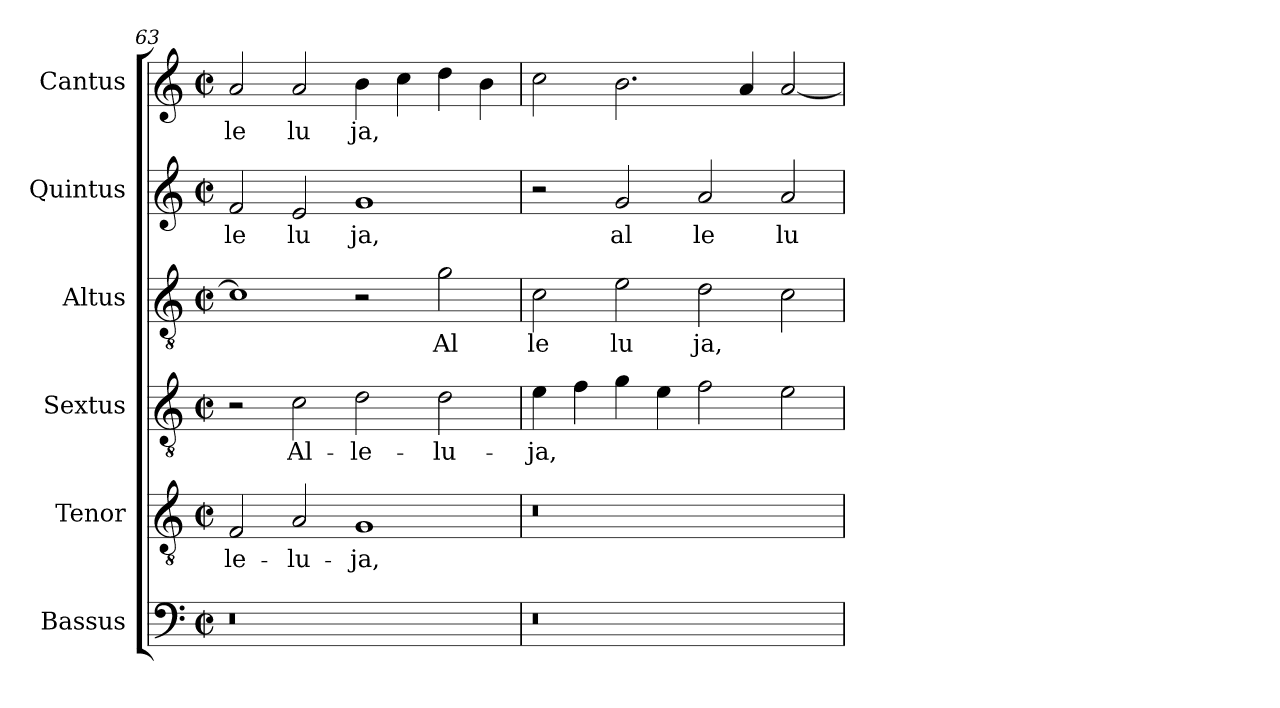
**kern	**kern	**text	**kern	**text	**kern	**text	**kern	**text	**kern	**text
*part6	*part5	*part5	*part4	*part4	*part3	*part3	*part2	*part2	*part1	*part1
*staff6	*staff5	*staff5	*staff4	*staff4	*staff3	*staff3	*staff2	*staff2	*staff1	*staff1
*I"Bassus	*I"Tenor	*	*I"Sextus	*	*I"Altus	*	*I"Quintus	*	*I"Cantus	*
*clefF4	*clefGv2	*	*clefGv2	*	*clefGv2	*	*clefG2	*	*clefG2	*
*M2/2	*M2/2	*	*M2/2	*	*M2/2	*	*M2/2	*	*M2/2	*
*met(c|)	*met(c|)	*	*met(c|)	*	*met(c|)	*	*met(c|)	*	*met(c|)	*
=63	=63	=63	=63	=63	=63	=63	=63	=63	=63	=63
!	!	!LO:LY:b:cj	!	!	!	!	!	!LO:LY:b:cj	!	!LO:LY:b:cj
0r	2F/	-le-	2r	.	1c]	.	2f/	le	2a/	le
!	!	!LO:LY:b:cj	!	!LO:LY:b:cj	!	!	!	!LO:LY:b:cj	!	!LO:LY:b:cj
.	2A/	-lu-	2c\	Al-	.	.	2e/	lu	2a/	lu
!	!	!LO:LY:b:cj	!	!LO:LY:b:cj	!	!	!	!LO:LY:b:cj	!	!LO:LY:b:cj
.	1G	-ja,	2d\	-le-	2r	.	1g	ja,	4b\	ja,
.	.	.	.	.	.	.	.	.	4cc\	.
!	!	!	!	!LO:LY:b:cj	!	!LO:LY:b:cj	!	!	!	!
.	.	.	2d\	-lu-	2g\	Al	.	.	4dd\	.
.	.	.	.	.	.	.	.	.	4b\	.
=64	=64	=64	=64	=64	=64	=64	=64	=64	=64	=64
!	!	!	!	!LO:LY:b:cj	!	!LO:LY:b:cj	!	!	!	!
0r	0r	.	4e\	-ja,	2c\	le	2r	.	2cc\	.
.	.	.	4f\	.	.	.	.	.	.	.
!	!	!	!	!	!	!LO:LY:b:cj	!	!LO:LY:b:cj	!	!
.	.	.	4g\	.	2e\	lu	2g/	al	2.b\	.
.	.	.	4e\	.	.	.	.	.	.	.
!	!	!	!	!	!	!LO:LY:b:cj	!	!LO:LY:b:cj	!	!
.	.	.	2f\	.	2d\	ja,	2a/	le	.	.
.	.	.	.	.	.	.	.	.	4a/	.
!	!	!	!	!	!	!	!	!LO:LY:b:cj	!	!
.	.	.	2e\	.	2c\	.	2a/	lu	[<2a/	.
=	=	=	=	=	=	=	=	=	=	=
*-	*-	*-	*-	*-	*-	*-	*-	*-	*-	*-
